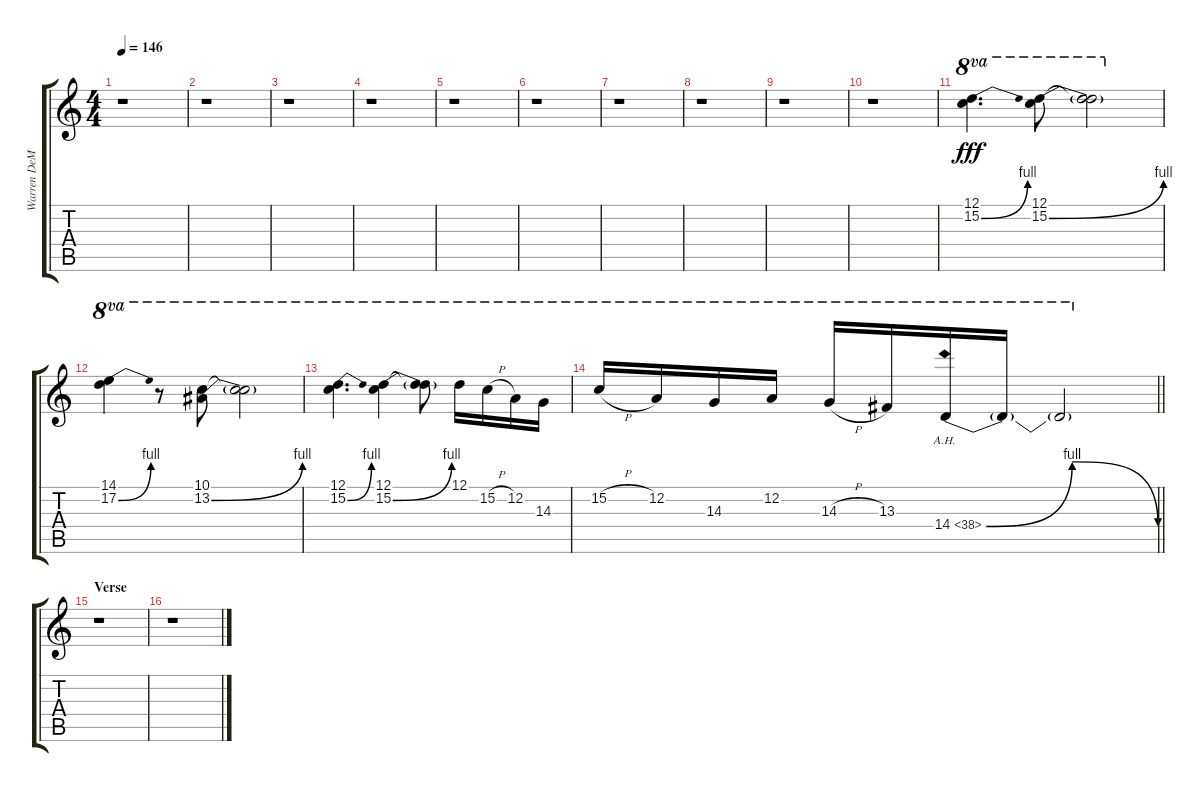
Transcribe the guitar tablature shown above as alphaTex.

\track ("Warren DeMartini - Lead Guitar" "Warren DeM") {instrument distortionguitar}
\staff {score tabs}
\tuning (D4 A3 F3 C3 G2 D2) {hide}
\ts (4 4)
\tempo 146
\clef g2
\ks c
r.1{dy fff instrument distortionguitar} |
r.1 |
r.1 |
r.1 |
r.1 |
r.1 |
r.1 |
r.1 |
r.1 |
r.1 |
(12.1 15.2{be (bend 0 0 60 4)}).4{d ot 8va} (12.1 15.2{be (bend 0 0 60 4)}).8{ot 8va} (12.1{t} 15.2{t}).2{ot 8va} |
(14.1 17.2{be (bend 0 0 60 4)}).4{ot 8va} r.8{ot 8va} (10.1 13.2{be (bend 0 0 60 4)}).8{ot 8va} (10.1{t} 13.2{t}).2{ot 8va} |
(12.1 15.2{be (bend 0 0 60 4)}).4{d ot 8va} (12.1 15.2{be (bend 0 0 60 4)}).4{ot 8va} (12.1{t} 15.2{t}).8{ot 8va} 12.1.16{ot 8va} 15.2{h}.16{ot 8va} 12.2.16{ot 8va} 14.3.16{ot 8va} |
\barLineRight lightlight
15.2{h}.16{ot 8va} 12.2.16{ot 8va} 14.3.16{ot 8va} 12.2.16{ot 8va} 14.3{h}.16{ot 8va} 13.3.16{ot 8va} 14.4{be (bendrelease 0 0 15 4 55 4 60 0) ah 24}.16{ot 8va} 14.4{t}.16{ot 8va} 14.4{t}.2{ot 8va} |
\section ("" "Verse")
r.1 |
r.1
